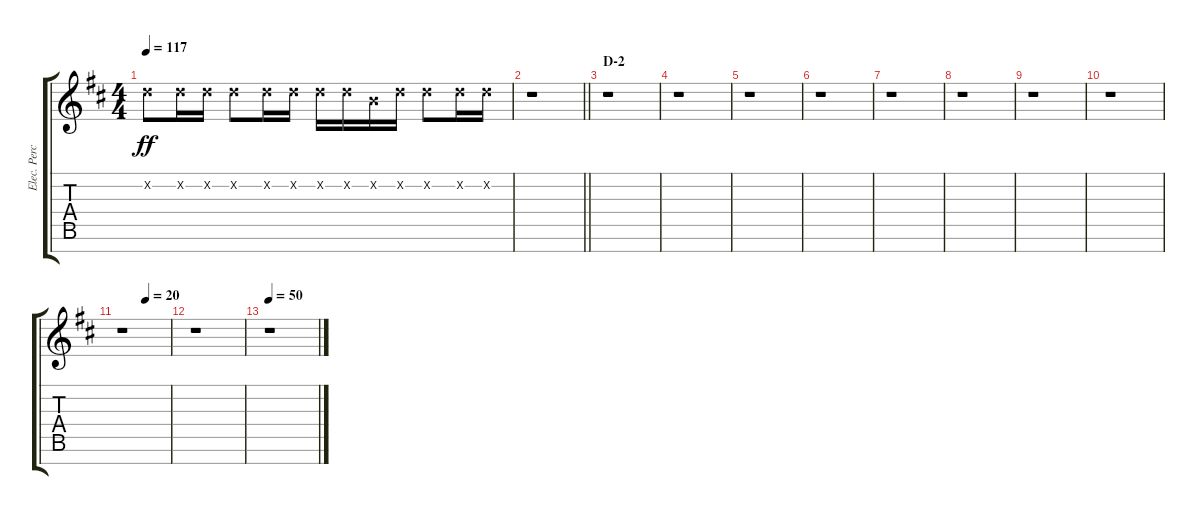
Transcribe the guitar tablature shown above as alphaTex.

\track ("Elec. Percussion" "Elec. Perc") {instrument lead1square}
\staff {score tabs}
\tuning (E5 B4 G4 D4 A3 E3 B2) {hide}
\ts (4 4)
\tempo 117
\clef g2
\ks d
3.2{x}.8{dy ff} 3.2{x}.16 3.2{x}.16 3.2{x}.8 3.2{x}.16 3.2{x}.16 3.2{x}.16 3.2{x}.16 0.2{x}.16 3.2{x}.16 3.2{x}.8 3.2{x}.16 3.2{x}.16 |
\barLineRight lightlight
r.1 |
\section ("" "D-2")
r.1 |
r.1 |
r.1 |
r.1 |
r.1 |
r.1 |
r.1 |
r.1 |
\tempo (20 0.5)
r.1 |
r.1 |
\tempo 50
r.1
